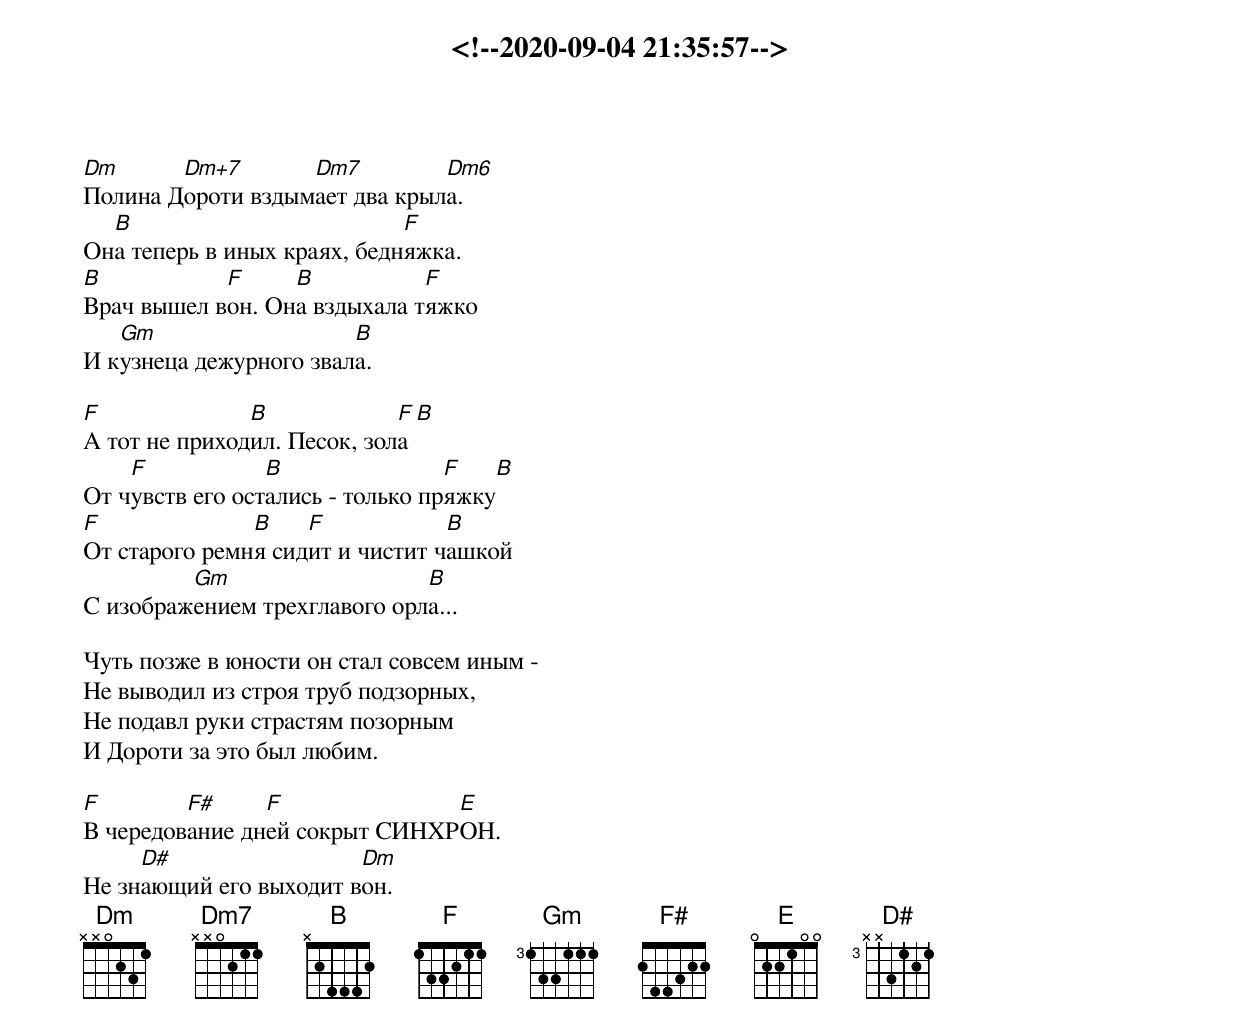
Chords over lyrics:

<!--2020-09-04 21:35:57-->
Dm      Dm+7       Dm7         Dm6
Полина Дороти вздымает два крыла.
  B                          F
Она теперь в иных краях, бедняжка.
B           F     B           F
Врач вышел вон. Она вздыхала тяжко
   Gm                   B
И кузнеца дежурного звала.

F              B             F B
А тот не приходил. Песок, зола
    F            B                F   B
От чувств его остались - только пряжку
F              B    F            B
От старого ремня сидит и чистит чашкой
         Gm                   B
С изображением трехглавого орла...

Чуть позже в юности он стал совсем иным -
Не выводил из строя труб подзорных,
Не подавл руки страстям позорным
И Дороти за это был любим.

F        F#     F              E
В чередование дней сокрыт СИНХРОН.
     D#                 Dm
Не знающий его выходит вон.
